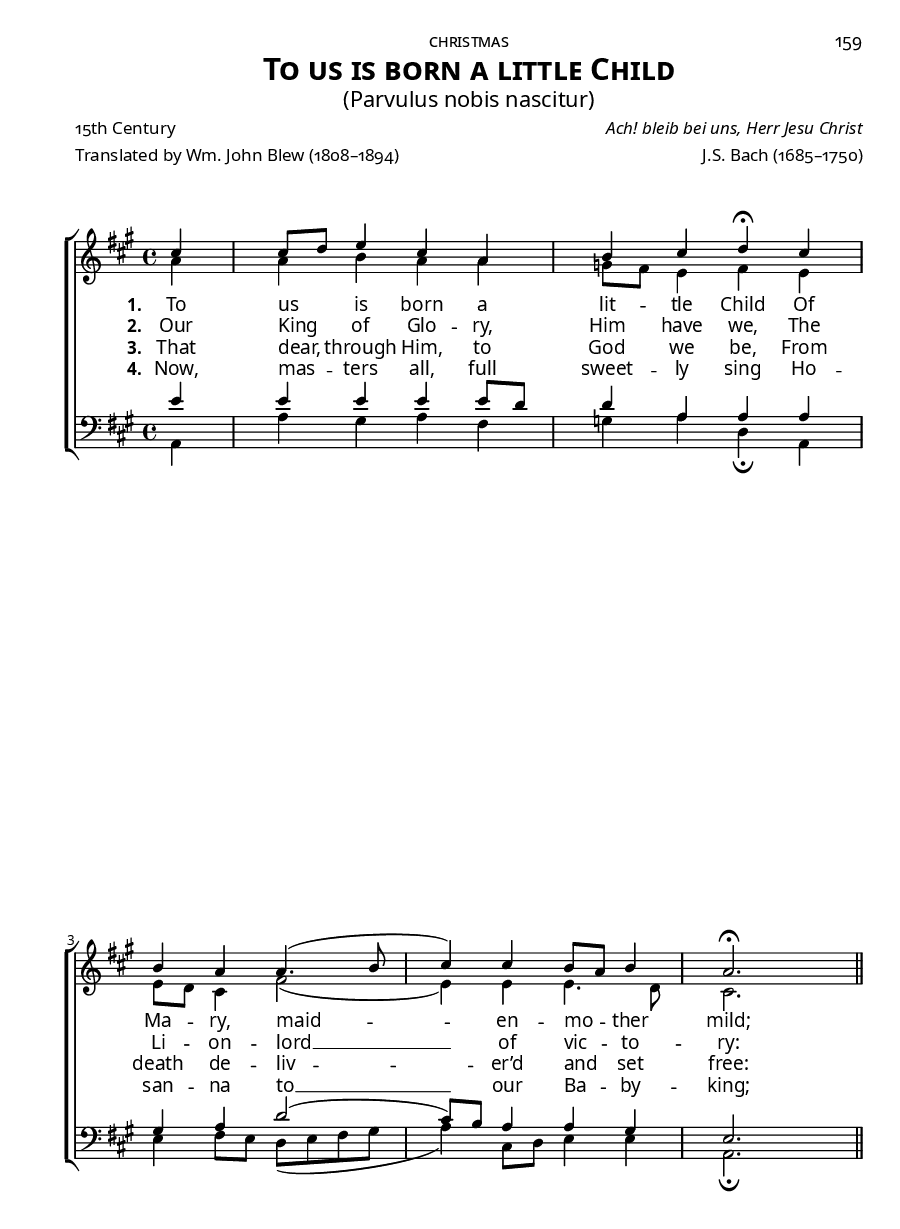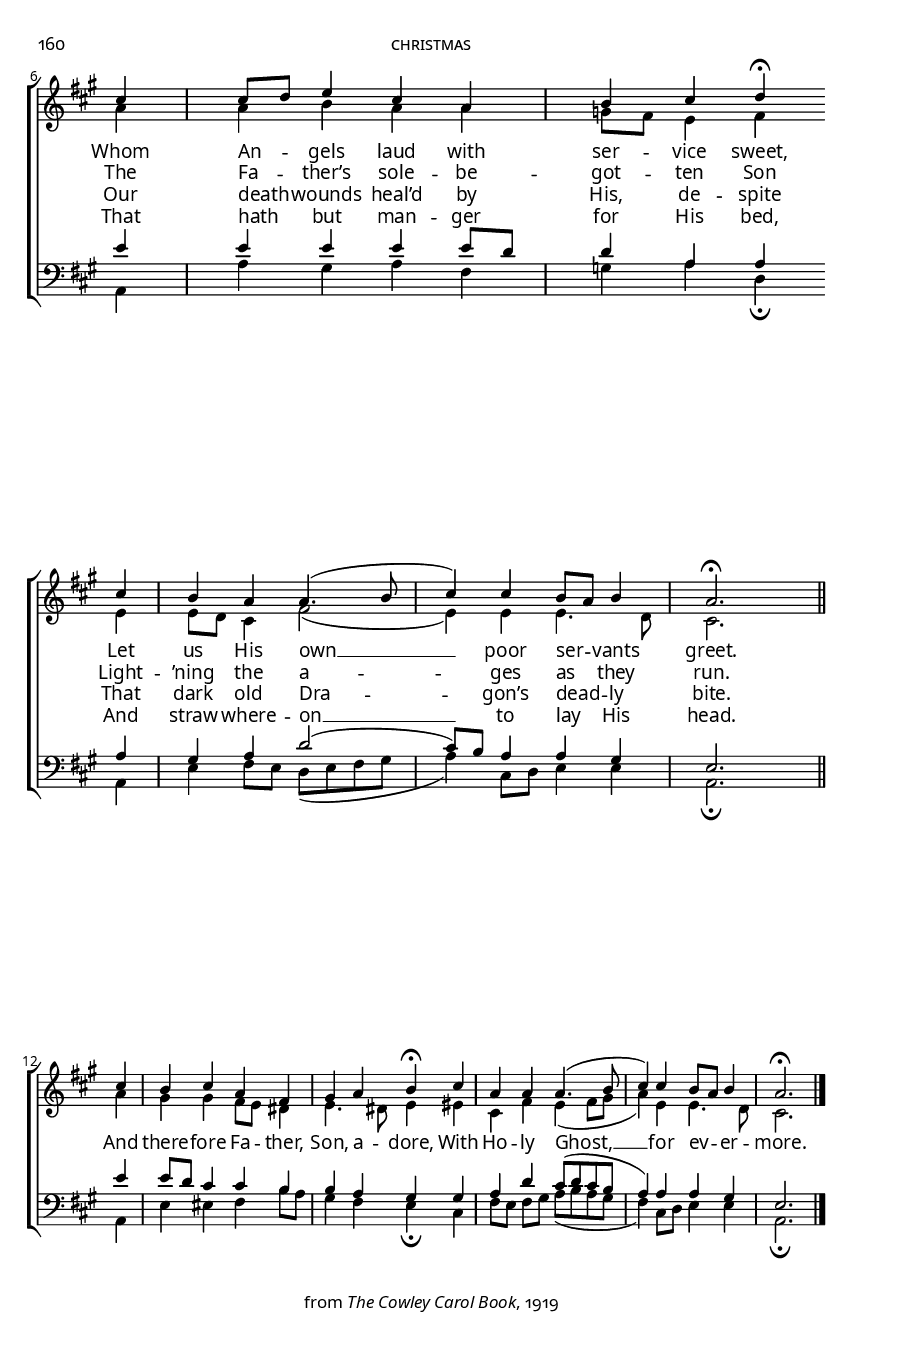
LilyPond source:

\version "2.14.2"
\include "../util.ly"
\header {
  title = \markup{\override #'(font-name . "Garamond Premier Pro Semibold"){ \abs-fontsize #15 \smallCapsOldStyle"To us is born a little Child"}}
  subtitle = \markup{\override #'(font-name . "Garamond Premier Pro"){ \abs-fontsize #10.5 "(Parvulus nobis nascitur)"}}
  poet = \markup\oldStyleNum"15th Century"
  meter = \markup\oldStyleNum"Translated by Wm. John Blew (1808–1894)"
  composer = \markup{\italic "Ach! bleib bei uns, Herr Jesu Christ"}
  arranger = \markup\oldStyleNum"J.S. Bach (1685–1750)"
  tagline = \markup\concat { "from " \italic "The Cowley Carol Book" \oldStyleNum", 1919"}
}
\paper {
  %print-all-headers = ##t
  paper-height = 9\in
  paper-width = 6\in
  indent = 0\in
  %system-system-spacing = #'((basic-distance . 10) (padding . 0))
  system-system-spacing =
    #'((basic-distance . 0)
       (minimum-distance . 0)
       (padding . -5)
       (stretchability . 100))
  ragged-last-bottom = ##f
  ragged-bottom = ##f
  two-sided = ##t
  inner-margin = 0.5\in
  outer-margin = 0.25\in
  top-margin = 0.25\in
  bottom-margin = 0.25\in
  first-page-number = #159
  print-first-page-number = ##t
  headerLine = \markup{\override #'(font-name . "Garamond Premier Pro") \smallCapsOldStyle"christmas"}
  oddHeaderMarkup = \markup\fill-line{
     \override #'(font-name . "Garamond Premier Pro")\abs-fontsize #8.5
     \combine 
        \fill-line{"" \on-the-fly #print-page-number-check-first
        \oldStylePageNum""
        }
        \fill-line{\headerLine}
  }
  evenHeaderMarkup = \markup {
     \override #'(font-name . "Garamond Premier Pro")\abs-fontsize #8.5
     \combine
        \on-the-fly #print-page-number-check-first
        \oldStylePageNum""
        \fill-line{\headerLine}
  }
}
#(set-global-staff-size 14.9) \paper{ #(define fonts (make-pango-font-tree "GoudyOlSt BT" "Garamond Premier Pro" "Garamond Premier Pro" (/ 14.9 20))) }
global = {
  \key a \major
  \time 4/4
  \autoBeamOff
  \override DynamicLineSpanner #'staff-padding = #0.0
  \override DynamicLineSpanner #'Y-extent = #'(-1 . 1)
}

sopMusic = \relative c' {
  \partial 4 cis'4 |
  cis8[ d] e4 cis a |
  b cis d\fermata \bar"" cis |
  b a a4.( b8 |
  cis4) cis b8[ a] b4 |
  \partial 2. a2.\fermata \bar "||"\break
  
  \partial 4 cis4 |
  cis8[ d] e4 cis a | 
  b cis d\fermata \bar""\break cis |
  b a a4.( b8 |
  cis4) cis b8[ a] b4 |
  \partial 2. a2.\fermata \bar "||" \break
  
  \partial 4 cis4 |
  b4 cis a fis |
  
  gis a b\fermata cis |
  a a a4.( b8 |
  cis4) cis b8[ a] b4 |
  \partial 2. a2.\fermata \bar "|."
}
sopWords = \lyricmode {
  
}

altoMusic = \relative c' {
  a'4 |
  a b a a |
  g8[ fis] e4 fis e |
  e8[ d] cis4 fis2( |
  e4) e e4. d8 |
  cis2. |
  
  a'4 |
  a b a a |
  g8[ fis] e4 fis e |
  e8[ d] cis4 fis2( |
  e4) e e4. d8 |
  cis2. |
  
  a'4 |
  gis gis fis8[ e] dis4 |
  
  e4. dis8 e4 eis |
  cis fis e( fis8[ gis] |
  a4) e e4. d8 |
  cis2. \bar "|."
}
altoWords = \lyricmode {
%6x9  \override LyricText #'font-size = #1.1
  \dropLyricsIX
  \set stanza = #"1. "
  To us is born a lit -- tle Child
  Of Ma -- ry, maid -- en -- mo -- ther mild;
  Whom An -- gels laud with ser -- vice sweet,
  Let us His own __ poor ser -- vants greet.
  And there -- fore Fa -- ther, Son, a -- dore,
  With Ho -- ly Ghost, __ for ev -- er -- more.
}
altoWordsII = \lyricmode {
%6x9  \override LyricText #'font-size = #1.1
  \dropLyricsIX
%\markup\italic
  \set stanza = #"2. "
  Our King of Glo -- ry, Him have we,
  The Li -- on -- lord __ of vic -- to -- ry:
  The Fa -- ther’s sole -- be -- got -- ten Son
  Light -- ’ning the a -- ges as they run.
}
altoWordsIII = \lyricmode {
%6x9  \override LyricText #'font-size = #1.1
  \dropLyricsIX
  \set stanza = #"3. "
  That dear, through Him, to God we be,
  From death de -- liv -- er’d and set free:
  Our death -- wounds heal’d by His, de -- spite
  That dark old Dra -- gon’s dead -- ly bite.
}
altoWordsIV = \lyricmode {
%6x9  \override LyricText #'font-size = #1.1
  \dropLyricsIX
  \set stanza = #"4. "
  Now, mas -- ters all, full sweet -- ly sing
  Ho -- san -- na to __ our Ba -- by -- king;
  That hath but man -- ger for His bed,
  And straw where -- on __ to lay His head.
}
altoWordsV = \lyricmode {
  \set stanza = #"5. "
  \set ignoreMelismata = ##t
}
altoWordsVI = \lyricmode {
  \set stanza = #"6. "
  \set ignoreMelismata = ##t
}
tenorMusic = \relative c' {
  e4 |
  e e e e8[ d] |
  d4 a a a |
  gis a d2( |
  cis8)[ b] a4 a gis |
  e2. |
  
  e'4 |
  e e e e8[ d] |
  d4 a a a |
  gis a d2( |
  cis8)[ b] a4 a gis |
  e2. |
  
  e'4 |
  e8[ d] cis4 cis b |
  
  b a gis gis |
  a d cis8[( d cis b] |
  a4) a a gis |
  e2. \bar "|."
}
tenorWords = \lyricmode {

}

bassMusic = \relative c {
  a4 |
  a' gis a fis |
  g a d,\fermata a |
  e' fis8[ e] d([ e fis gis] |
  a4) cis,8[ d] e4 e |
  a,2.\fermata |
  
  a4 |
  a' gis a fis |
  g a d,\fermata a |
  e' fis8[ e] d([ e fis gis] |
  a4) cis,8[ d] e4 e |
  a,2.\fermata |
  
  a4 |
  e' eis fis b8[ a] |
  gis4 fis e\fermata  cis |
  fis8[ e] fis[ gis] a([ b a gis] |
  fis4) cis8[ d] e4 e |
  a,2.\fermata \bar "|."
}
bassWords = \lyricmode {

}

pianoRH = \relative c' {
  
}
pianoLH = \relative c' {
  
}

\score {
  <<
   \new ChoirStaff <<
    \new Staff = women <<
      \new Voice = "sopranos" { \voiceOne << \global \sopMusic >> }
      \new Voice = "altos" { \voiceTwo << \global \altoMusic >> }
    >>
    \new Lyrics \with { alignAboveContext = #"women" \override VerticalAxisGroup #'nonstaff-relatedstaff-spacing = #'((basic-distance . 1))} \lyricsto "sopranos" \sopWords
    \new Lyrics = "altosVI"  \with { alignBelowContext = #"women" } \lyricsto "sopranos" \altoWordsVI
    \new Lyrics = "altosV"  \with { alignBelowContext = #"women" } \lyricsto "sopranos" \altoWordsV
    \new Lyrics = "altosIV"  \with { alignBelowContext = #"women" } \lyricsto "sopranos" \altoWordsIV
    \new Lyrics = "altosIII"  \with { alignBelowContext = #"women" } \lyricsto "sopranos" \altoWordsIII
    \new Lyrics = "altosII"  \with { alignBelowContext = #"women" } \lyricsto "sopranos" \altoWordsII
    \new Lyrics = "altos"  \with { alignBelowContext = #"women" \override VerticalAxisGroup #'nonstaff-relatedstaff-spacing = #'((padding . -0.5)) } \lyricsto "sopranos" \altoWords
   \new Staff = men <<
      \clef bass
      \new Voice = "tenors" { \voiceOne << \global \tenorMusic >> }
      \new Voice = "basses" { \voiceTwo << \global \bassMusic >> }
    >>
    \new Lyrics \with { alignAboveContext = #"men" \override VerticalAxisGroup #'nonstaff-relatedstaff-spacing = #'((basic-distance . 1)) } \lyricsto "tenors" \tenorWords
    \new Lyrics \with { alignBelowContext = #"men" \override VerticalAxisGroup #'nonstaff-relatedstaff-spacing = #'((basic-distance . 1)) } \lyricsto "basses" \bassWords
  >>
%    \new PianoStaff << \new Staff { \new Voice { \pianoRH } } \new Staff { \clef "bass" \pianoLH } >>
  >>
  \layout {
%6.14 \context {\Lyrics\override LyricText #'font-size = #0.4 }
    \context {
      \Score
      \override SpacingSpanner #'base-shortest-duration = #(ly:make-moment 1 2)
      \override SpacingSpanner #'common-shortest-duration = #(ly:make-moment 1 2)
    }
    \context {
      % Remove all empty staves
      % \Staff \RemoveEmptyStaves \override VerticalAxisGroup #'remove-first = ##t
    }
  }
}
